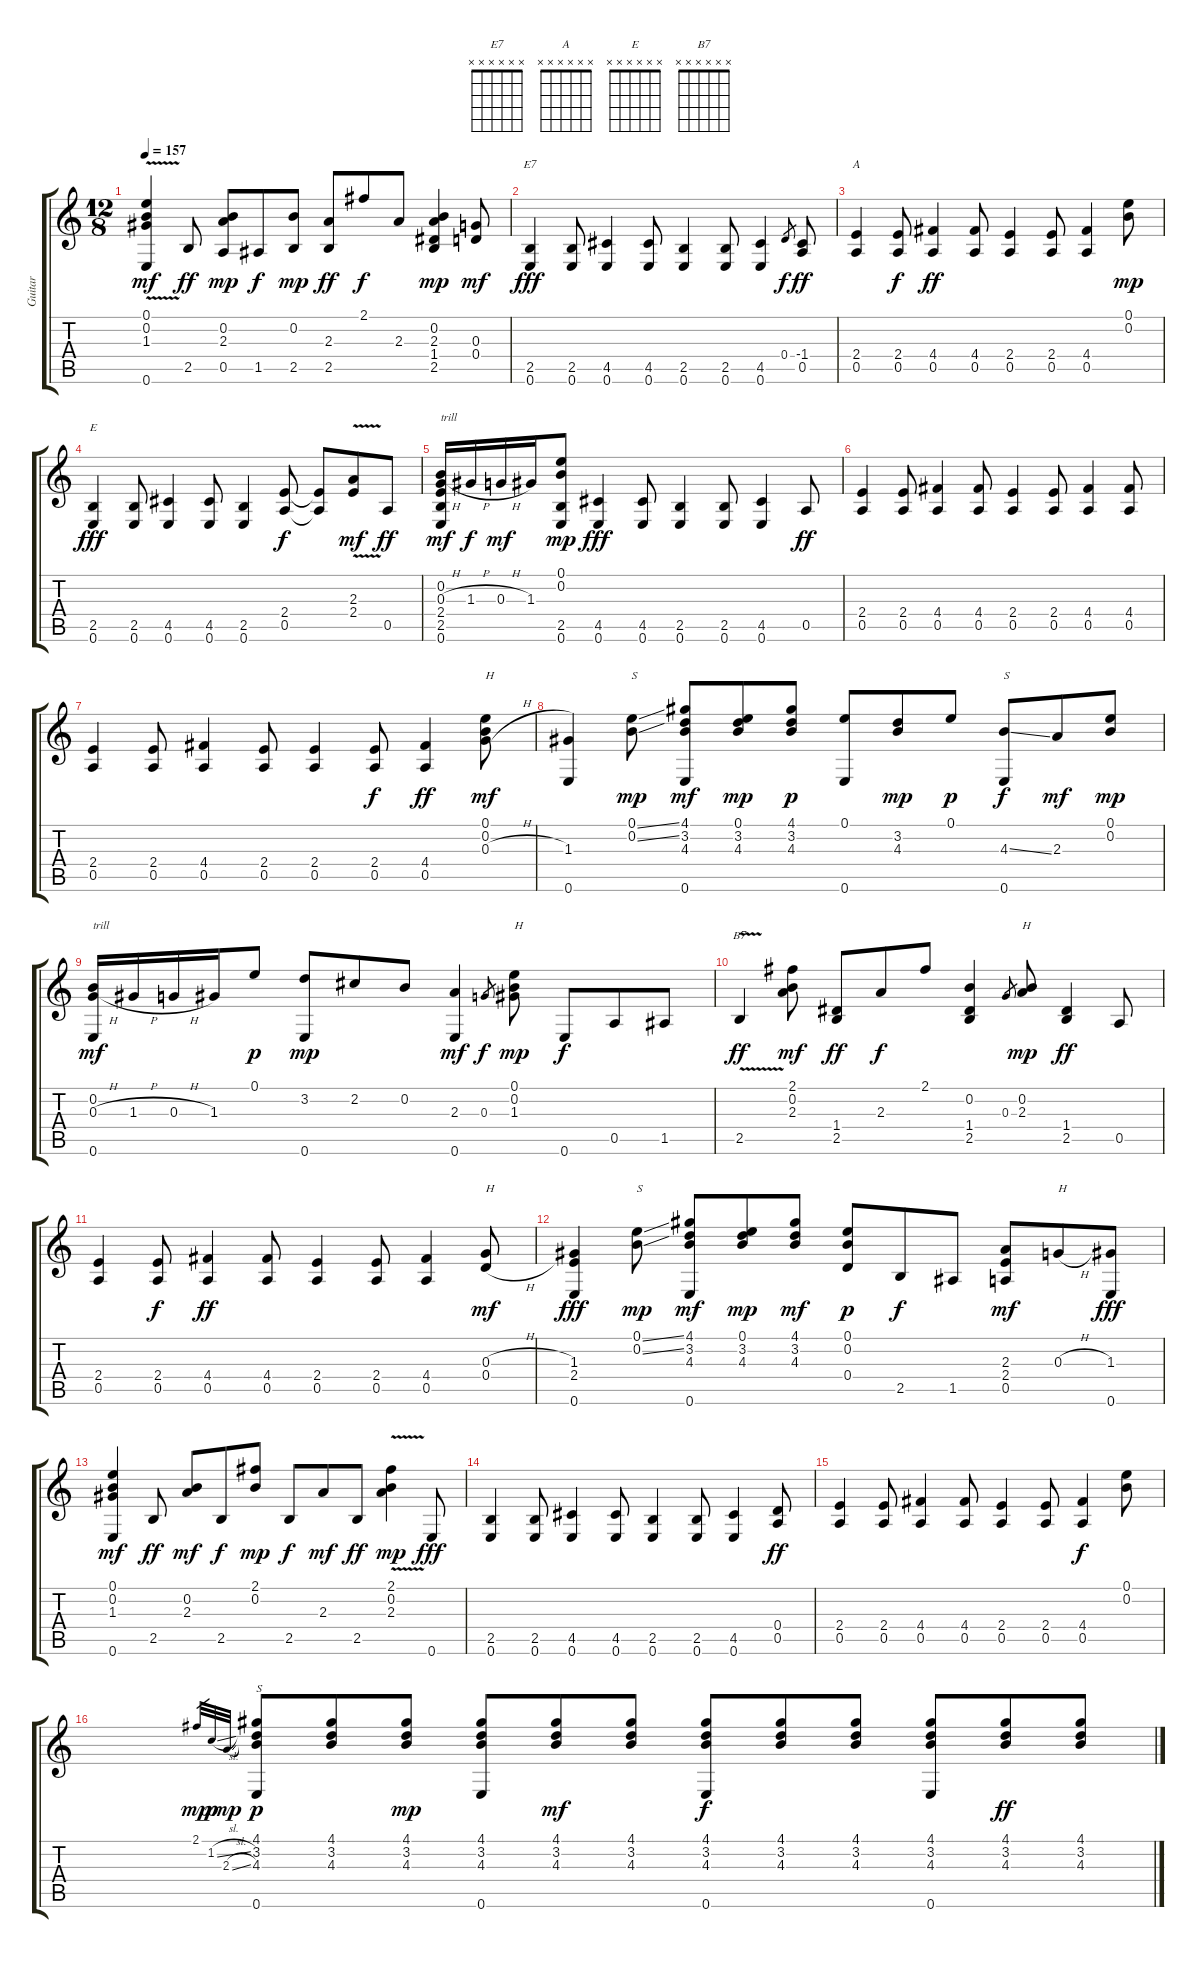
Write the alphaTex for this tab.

\track ("Guitar " "Guitar ") {instrument acousticguitarsteel}
\staff {score tabs}
\tuning (E4 B3 G3 D3 A2 E2) {hide}
\chord ("E7" x x x x x x)
\chord ("A" x x x x x x)
\chord ("E" x x x x x x)
\chord ("B7" x x x x x x)
\ts (12 8)
\tempo 157
\clef g2
\ks c
(0.1{v} 0.2{v} 1.3{v} 0.6{v}).4{dy mf} 2.5.8{dy ff} (0.2 2.3 0.5).8{dy mp} 1.5.8{dy f} (0.2 2.5).8{dy mp} (2.3 2.5).8{dy ff} 2.1.8{dy f} 2.3.8 (0.2 2.3 1.4 2.5).4{dy mp} (0.3 0.4).8{dy mf} |
(2.5 0.6).4{ch "E7" dy fff} (2.5 0.6).8 (4.5 0.6).4 (4.5 0.6).8 (2.5 0.6).4 (2.5 0.6).8 (4.5 0.6).4 0.4.8{gr dy f} (-1.4 0.5).8{dy ff} |
(2.4 0.5).4{ch "A"} (2.4 0.5).8{dy f} (4.4 0.5).4{dy ff} (4.4 0.5).8 (2.4 0.5).4 (2.4 0.5).8 (4.4 0.5).4 (0.1 0.2).8{dy mp} |
(2.5 0.6).4{ch "E" dy fff} (2.5 0.6).8 (4.5 0.6).4 (4.5 0.6).8 (2.5 0.6).4 (2.4 0.5).8{dy f} (2.4{t} 0.5{t}).8 (2.3{v} 2.4{v}).8{dy mf} 0.5.8{dy ff} |
(0.2 0.3{h} 2.4 2.5 0.6).16{txt "trill" dy mf} 1.3{h}.16{dy f} 0.3{h}.16{dy mf} 1.3.16 (0.1 0.2 2.5 0.6).8{dy mp} (4.5 0.6).4{dy fff} (4.5 0.6).8 (2.5 0.6).4 (2.5 0.6).8 (4.5 0.6).4 0.5.8{dy ff} |
(2.4 0.5).4 (2.4 0.5).8 (4.4 0.5).4 (4.4 0.5).8 (2.4 0.5).4 (2.4 0.5).8 (4.4 0.5).4 (4.4 0.5).8 |
(2.4 0.5).4 (2.4 0.5).8 (4.4 0.5).4 (2.4 0.5).8 (2.4 0.5).4 (2.4 0.5).8{dy f} (4.4 0.5).4{dy ff} (0.1 0.2 0.3{h}).8{txt "H" dy mf} |
(1.3 0.6).4 (0.1{ss} 0.2{ss}).8{txt "S" dy mp} (4.1 3.2 4.3 0.6).8{dy mf} (0.1 3.2 4.3).8{dy mp} (4.1 3.2 4.3).8{dy p} (0.1 0.6).8 (3.2 4.3).8{dy mp} 0.1.8{dy p} (4.3{ss} 0.6).8{txt "S" dy f} 2.3.8{dy mf} (0.1 0.2).8{dy mp} |
(0.2 0.3{h} 0.6).16{txt "trill" dy mf} 1.3{h}.16 0.3{h}.16 1.3.16 0.1.8{dy p} (3.2 0.6).8{dy mp} 2.2.8 0.2.8 (2.3 0.6).4{dy mf} 0.3.8{gr dy f} (0.1 0.2 1.3).8{txt "H" dy mp} 0.6.8{dy f} 0.5.8 1.5.8 |
2.5{v}.4{ch "B7" dy ff} (2.1 0.2 2.3).8{dy mf} (1.4 2.5).8{dy ff} 2.3.8{dy f} 2.1.8 (0.2 1.4 2.5).4 0.3.8{gr} (0.2 2.3).8{txt "H" dy mp} (1.4 2.5).4{dy ff} 0.5.8 |
(2.4 0.5).4 (2.4 0.5).8{dy f} (4.4 0.5).4{dy ff} (4.4 0.5).8 (2.4 0.5).4 (2.4 0.5).8 (4.4 0.5).4 (0.3{h} 0.4{h}).8{txt "H" dy mf} |
(1.3 2.4 0.6).4{dy fff} (0.1{ss} 0.2{ss}).8{txt "S" dy mp} (4.1 3.2 4.3 0.6).8{dy mf} (0.1 3.2 4.3).8{dy mp} (4.1 3.2 4.3).8{dy mf} (0.1 0.2 0.4).8{dy p} 2.5.8{dy f} 1.5.8 (2.3 2.4 0.5).8{dy mf} 0.3{h}.8{txt "H"} (1.3 0.6).8{dy fff} |
(0.1 0.2 1.3 0.6).4{dy mf} 2.5.8{dy ff} (0.2 2.3).8{dy mf} 2.5.8{dy f} (2.1 0.2).8{dy mp} 2.5.8{dy f} 2.3.8{dy mf} 2.5.8{dy ff} (2.1{v} 0.2{v} 2.3{v}).4{dy mp} 0.6.8{dy fff} |
(2.5 0.6).4 (2.5 0.6).8 (4.5 0.6).4 (4.5 0.6).8 (2.5 0.6).4 (2.5 0.6).8 (4.5 0.6).4 (0.4 0.5).8{dy ff} |
(2.4 0.5).4 (2.4 0.5).8 (4.4 0.5).4 (4.4 0.5).8 (2.4 0.5).4 (2.4 0.5).8 (4.4 0.5).4{dy f} (0.1 0.2).8 |
2.1.32{gr dy mp} 1.2{sl}.32{gr dy p} 2.3{sl}.32{gr dy mp} (4.1 3.2 4.3 0.6).8{txt "S " dy p} (4.1 3.2 4.3).8 (4.1 3.2 4.3).8{dy mp} (4.1 3.2 4.3 0.6).8 (4.1 3.2 4.3).8{dy mf} (4.1 3.2 4.3).8 (4.1 3.2 4.3 0.6).8{dy f} (4.1 3.2 4.3).8 (4.1 3.2 4.3).8 (4.1 3.2 4.3 0.6).8 (4.1 3.2 4.3).8{dy ff} (4.1 3.2 4.3).8
